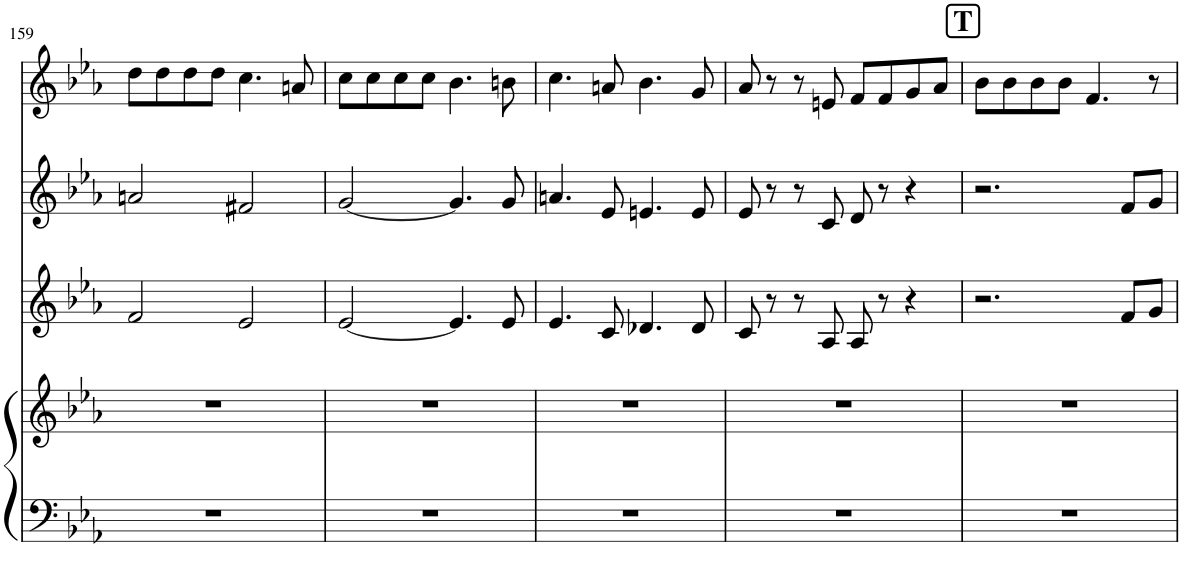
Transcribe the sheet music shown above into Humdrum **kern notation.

**kern	**kern	**kern	**kern	**kern
*part4	*part4	*part3	*part2	*part1
*staff5	*staff4	*staff3	*staff2	*staff1
*I"Piano	*	*I"Piano	*I"Piano	*I"Piano
*I'Pno	*	*I'Pno	*I'Pno	*I'Pno
!!LO:PB:g=z
*clefF4	*clefG2	*clefG2	*clefG2	*clefG2
*k[b-e-a-]	*k[b-e-a-]	*k[b-e-a-]	*k[b-e-a-]	*k[b-e-a-]
*M4/4	*M4/4	*M4/4	*M4/4	*M4/4
*met(c)	*met(c)	*met(c)	*met(c)	*met(c)
=159	=159	=159	=159	=159
1r	1r	2f/	2an/	8dd\L
.	.	.	.	8dd\
.	.	.	.	8dd\
.	.	.	.	8dd\J
.	.	2e-/	2f#X/	4.cc\
.	.	.	.	8an/
=160	=160	=160	=160	=160
1r	1r	[2e-/	[2g/	8cc\L
.	.	.	.	8cc\
.	.	.	.	8cc\
.	.	.	.	8cc\J
.	.	4.e-/]	4.g/]	4.b-\
.	.	8e-/	8g/	8bn\
=161	=161	=161	=161	=161
1r	1r	4.e-/	4.an/	4.cc\
.	.	8c/	8e-/	8an/
.	.	4.d-X/	4.en/	4.b-\
.	.	8d-/	8e/	8g/
=162	=162	=162	=162	=162
1r	1r	8c/	8e-/	8a-/
.	.	8r	8r	8r
.	.	8r	8r	8r
.	.	8A-/	8c/	8en/
.	.	8A-/	8d/	8f/L
.	.	8r	8r	8f/
.	.	4r	4r	8g/
.	.	.	.	8a-/J
!!LO:REH:place=s1:a:B:cj:fs=14:t=T
=163	=163	=163	=163	=163
1r	1r	2.r	2.r	8b-\L
.	.	.	.	8b-\
.	.	.	.	8b-\
.	.	.	.	8b-\J
.	.	.	.	4.f/
.	.	8f/L	8f/L	.
.	.	8g/J	8g/J	8r
=	=	=	=	=
*-	*-	*-	*-	*-
